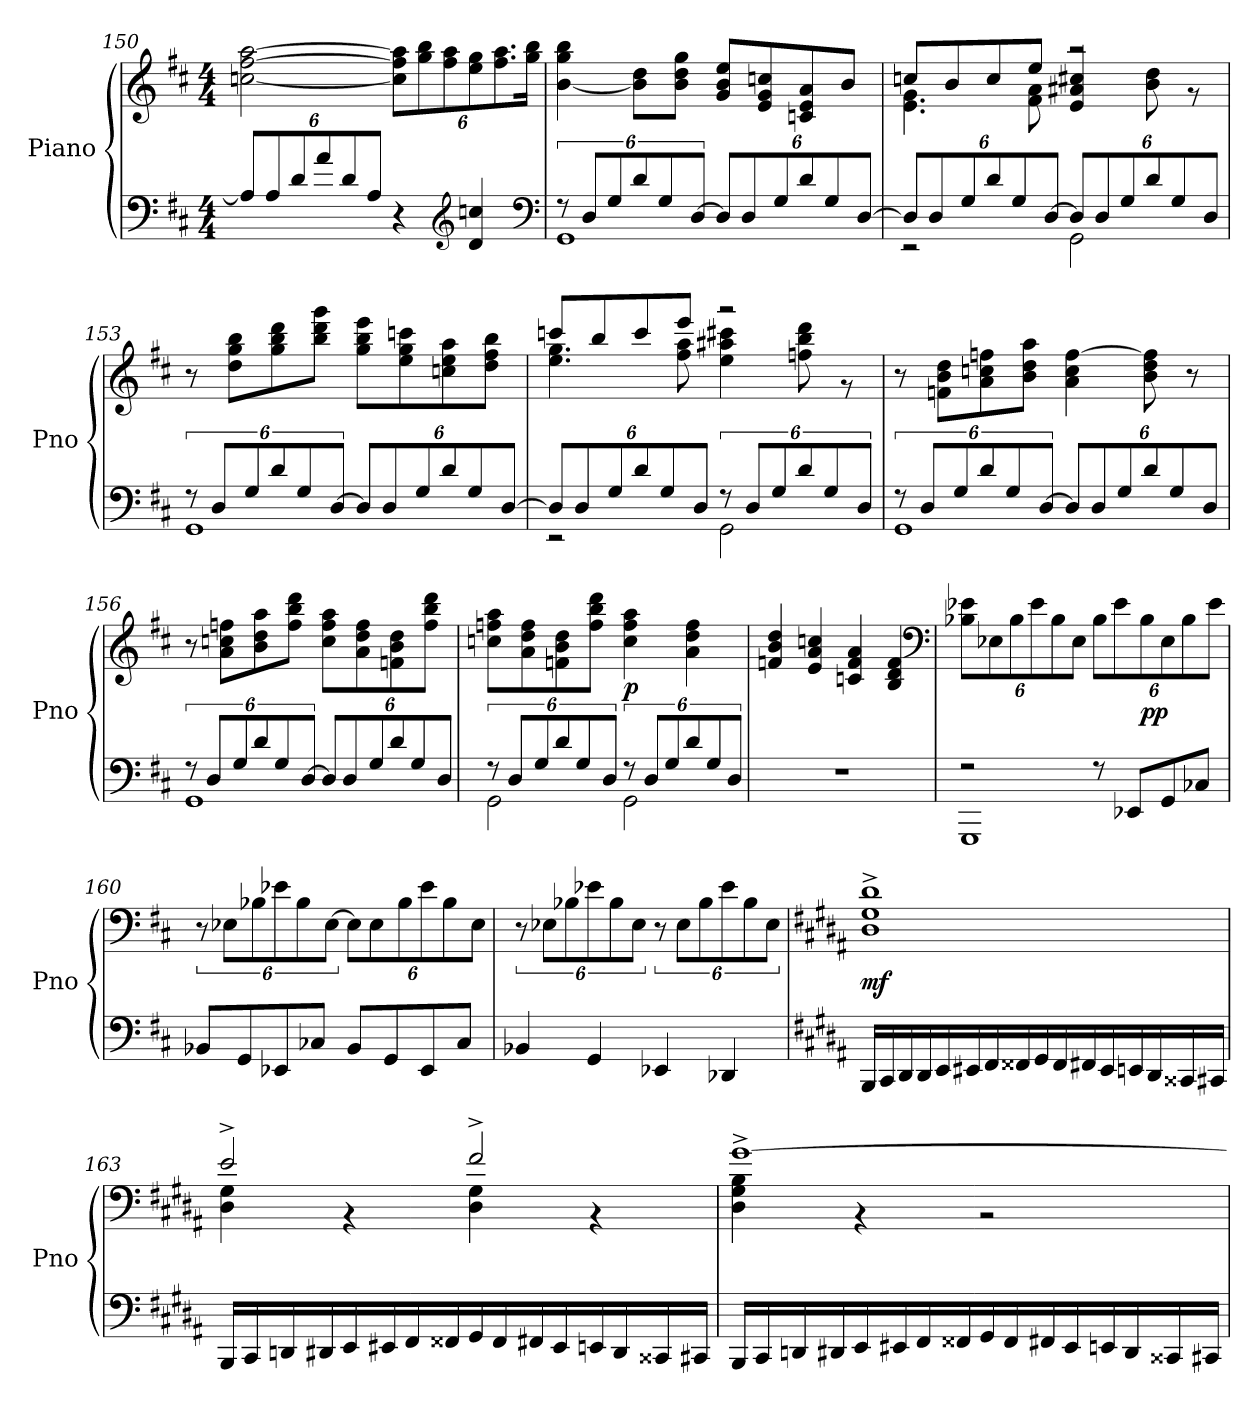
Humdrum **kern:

**kern	**kern	**dynam
*part1	*part1	*part1
*staff2	*staff1	*staff1/2
*I"Piano	*	*
*I'Pno	*	*
*clefF4	*clefG2	*
*k[f#c#]	*k[f#c#]	*
*M4/4	*M4/4	*
=150	=150	=150
12A/L]	[2ccn\ [2ff#\ [2aa\	.
12A/	.	.
12d/	.	.
12a/	.	.
12d/	.	.
12A/J	.	.
4r	12cc]\ 12ff#]\ 12aa]\L	.
.	12gg\ 12bb\	.
.	12ff#\ 12aa\	.
*clefG2	*	*
4d/ 4ccn/	12ee\ 12gg\	.
.	12.ff#\ 12.aa\	.
.	24gg\ 24bb\Jk	.
*clefF4	*	*
=151	=151	=151
*^	*	*
12r	1GG	[4b\ 4gg\ 4bb\	.
12D/L	.	.	.
12G/	.	.	.
12d/	.	8b]\ 8dd\L	.
12G/	.	.	.
.	.	8b\ 8dd\ 8gg\J	.
[12D/J	.	.	.
12D/L]	.	8g/ 8b/ 8ee/L	.
12D/	.	.	.
.	.	8e/ 8g/ 8ccn/	.
12G/	.	.	.
12d/	.	8cn/ 8e/ 8a/	.
12G/	.	.	.
.	.	8b/J	.
[12D/J	.	.	.
=152	=152	=152	=152
*	*	*^	*
12D/L]	2r	8ccn/L	4.e\ 4.g\	.
12D/	.	.	.	.
.	.	8b/	.	.
12G/	.	.	.	.
12d/	.	8cc/	.	.
12G/	.	.	.	.
.	.	8ee/J	8f#\ 8a\	.
[12D/J	.	.	.	.
12D/L]	2GG\	2r	4e/ 4a#X/ 4cc#X/	.
12D/	.	.	.	.
12G/	.	.	.	.
12d/	.	.	8b\ 8dd\	.
12G/	.	.	.	.
.	.	.	8r	.
12D/J	.	.	.	.
*	*	*v	*v	*
=153	=153	=153	=153
12r	1GG	8r	.
12D/L	.	.	.
.	.	8dd\ 8gg\ 8bb\L	.
12G/	.	.	.
12d/	.	8gg\ 8bb\ 8ddd\	.
12G/	.	.	.
.	.	8bb\ 8ddd\ 8ggg\J	.
[12D/J	.	.	.
12D/L]	.	8gg\ 8bb\ 8eee\L	.
12D/	.	.	.
.	.	8ee\ 8gg\ 8cccn\	.
12G/	.	.	.
12d/	.	8ccn\ 8ee\ 8aa\	.
12G/	.	.	.
.	.	8dd\ 8ff#\ 8bb\J	.
[12D/J	.	.	.
=154	=154	=154	=154
*	*	*^	*
12D/L]	2r	8cccn/L	4.ee\ 4.gg\	.
12D/	.	.	.	.
.	.	8bb/	.	.
12G/	.	.	.	.
12d/	.	8ccc/	.	.
12G/	.	.	.	.
.	.	8eee/J	8ff#\ 8aa\	.
12D/J	.	.	.	.
12r	2GG\	2r	4ee\ 4aa#X\ 4ccc#X\	.
12D/L	.	.	.	.
12G/	.	.	.	.
12d/	.	.	8ffn\ 8bb\ 8ddd\	.
12G/	.	.	.	.
.	.	.	8r	.
12D/J	.	.	.	.
*	*	*v	*v	*
=155	=155	=155	=155
12r	1GG	8r	.
12D/L	.	.	.
.	.	8fn\ 8b\ 8dd\L	.
12G/	.	.	.
12d/	.	8a\ 8ccn\ 8ffn\	.
12G/	.	.	.
.	.	8b\ 8dd\ 8aa\J	.
[12D/J	.	.	.
12D/L]	.	4a\ 4cc\ [4ff\	.
12D/	.	.	.
12G/	.	.	.
12d/	.	8b\ 8dd\ 8ff]\	.
12G/	.	.	.
.	.	8r	.
12D/J	.	.	.
=156	=156	=156	=156
12r	1GG	8r	.
12D/L	.	.	.
.	.	8a\ 8ccn\ 8ffn\L	.
12G/	.	.	.
12d/	.	8b\ 8dd\ 8aa\	.
12G/	.	.	.
.	.	8ff\ 8bb\ 8ddd\J	.
[12D/J	.	.	.
12D/L]	.	8cc\ 8ff\ 8aa\L	.
12D/	.	.	.
.	.	8a\ 8dd\ 8ff\	.
12G/	.	.	.
12d/	.	8fn\ 8b\ 8dd\	.
12G/	.	.	.
.	.	8ff\ 8bb\ 8ddd\J	.
12D/J	.	.	.
=157	=157	=157	=157
12r	2GG\	8ccn\ 8ffn\ 8aa\L	.
12D/L	.	.	.
.	.	8a\ 8dd\ 8ff\	.
12G/	.	.	.
12d/	.	8fn\ 8b\ 8dd\	.
12G/	.	.	.
.	.	8ff\ 8bb\ 8ddd\J	.
12D/J	.	.	.
12r	2GG\	4cc\ 4ff\ 4aa\	p
12D/L	.	.	.
12G/	.	.	.
12d/	.	4a\ 4dd\ 4ff\	.
12G/	.	.	.
12D/J	.	.	.
*v	*v	*	*
=158	=158	=158
1r	4fn/ 4b/ 4dd/	.
.	4e/ 4a/ 4ccn/	.
.	4cn/ 4f/ 4a/	.
.	4B/ 4d/ 4f/	.
*	*clefF4	*
=159	=159	=159
*^	*	*
2r	1GGG	12B-X\ 12e-X\L	.
.	.	12E-X\	.
.	.	12B-\	.
.	.	12e-\	.
.	.	12B-\	.
.	.	12E-\J	.
8r	.	12B-\L	.
.	.	12e-\	.
8EE-X/L	.	.	.
.	.	12B-\	pp
8GG/	.	12E-\	.
.	.	12B-\	.
8C-X/J	.	.	.
.	.	12e-\J	.
*v	*v	*	*
=160	=160	=160
8BB-X/L	12r	.
.	12E-X\L	.
8GG/	.	.
.	12B-X\	.
8EE-X/	12e-X\	.
.	12B-\	.
8C-X/J	.	.
.	[12E-\J	.
8BB-/L	12E-\L]	.
.	12E-\	.
8GG/	.	.
.	12B-\	.
8EE-/	12e-\	.
.	12B-\	.
8C-/J	.	.
.	12E-\J	.
=161	=161	=161
4BB-X/	12r	.
.	12E-X\L	.
.	12B-X\	.
4GG/	12e-X\	.
.	12B-\	.
.	12E-\J	.
4EE-X/	12r	.
.	12E-\L	.
.	12B-\	.
4DD-X/	12e-\	.
.	12B-\	.
.	12E-\J	.
=162	=162	=162
*k[f#c#g#d#a#]	*k[f#c#g#d#a#]	*
16BBB/LL	1D#^ 1G#^ 1d#^	mf
16CC#/	.	.
16DD#/	.	.
16DD#/	.	.
16EE/	.	.
16EE#X/	.	.
16FF#/	.	.
16FF##X/	.	.
16GG#/	.	.
16FF##/	.	.
16FF#X/	.	.
16EE#/	.	.
16EEn/	.	.
16DD#/	.	.
16CC##X/	.	.
16CC#X/JJ	.	.
=163	=163	=163
*	*^	*
16BBB/LL	2e^/	4D#\ 4G#\	.
16CC#/	.	.	.
16DDn/	.	.	.
16DD#X/	.	.	.
16EE/	.	4r	.
16EE#X/	.	.	.
16FF#/	.	.	.
16FF##X/	.	.	.
16GG#/	2f#^/	4D#\ 4G#\	.
16FF##/	.	.	.
16FF#X/	.	.	.
16EE#/	.	.	.
16EEn/	.	4r	.
16DD#/	.	.	.
16CC##X/	.	.	.
16CC#X/JJ	.	.	.
=164	=164	=164	=164
16BBB/LL	[1g#^	4D#\ 4G#\ 4B\	.
16CC#/	.	.	.
16DDn/	.	.	.
16DD#X/	.	.	.
16EE/	.	4r	.
16EE#X/	.	.	.
16FF#/	.	.	.
16FF##X/	.	.	.
16GG#/	.	2r	.
16FF##/	.	.	.
16FF#X/	.	.	.
16EE#/	.	.	.
16EEn/	.	.	.
16DD#/	.	.	.
16CC##X/	.	.	.
16CC#X/JJ	.	.	.
*	*v	*v	*
=	=	=
*-	*-	*-
